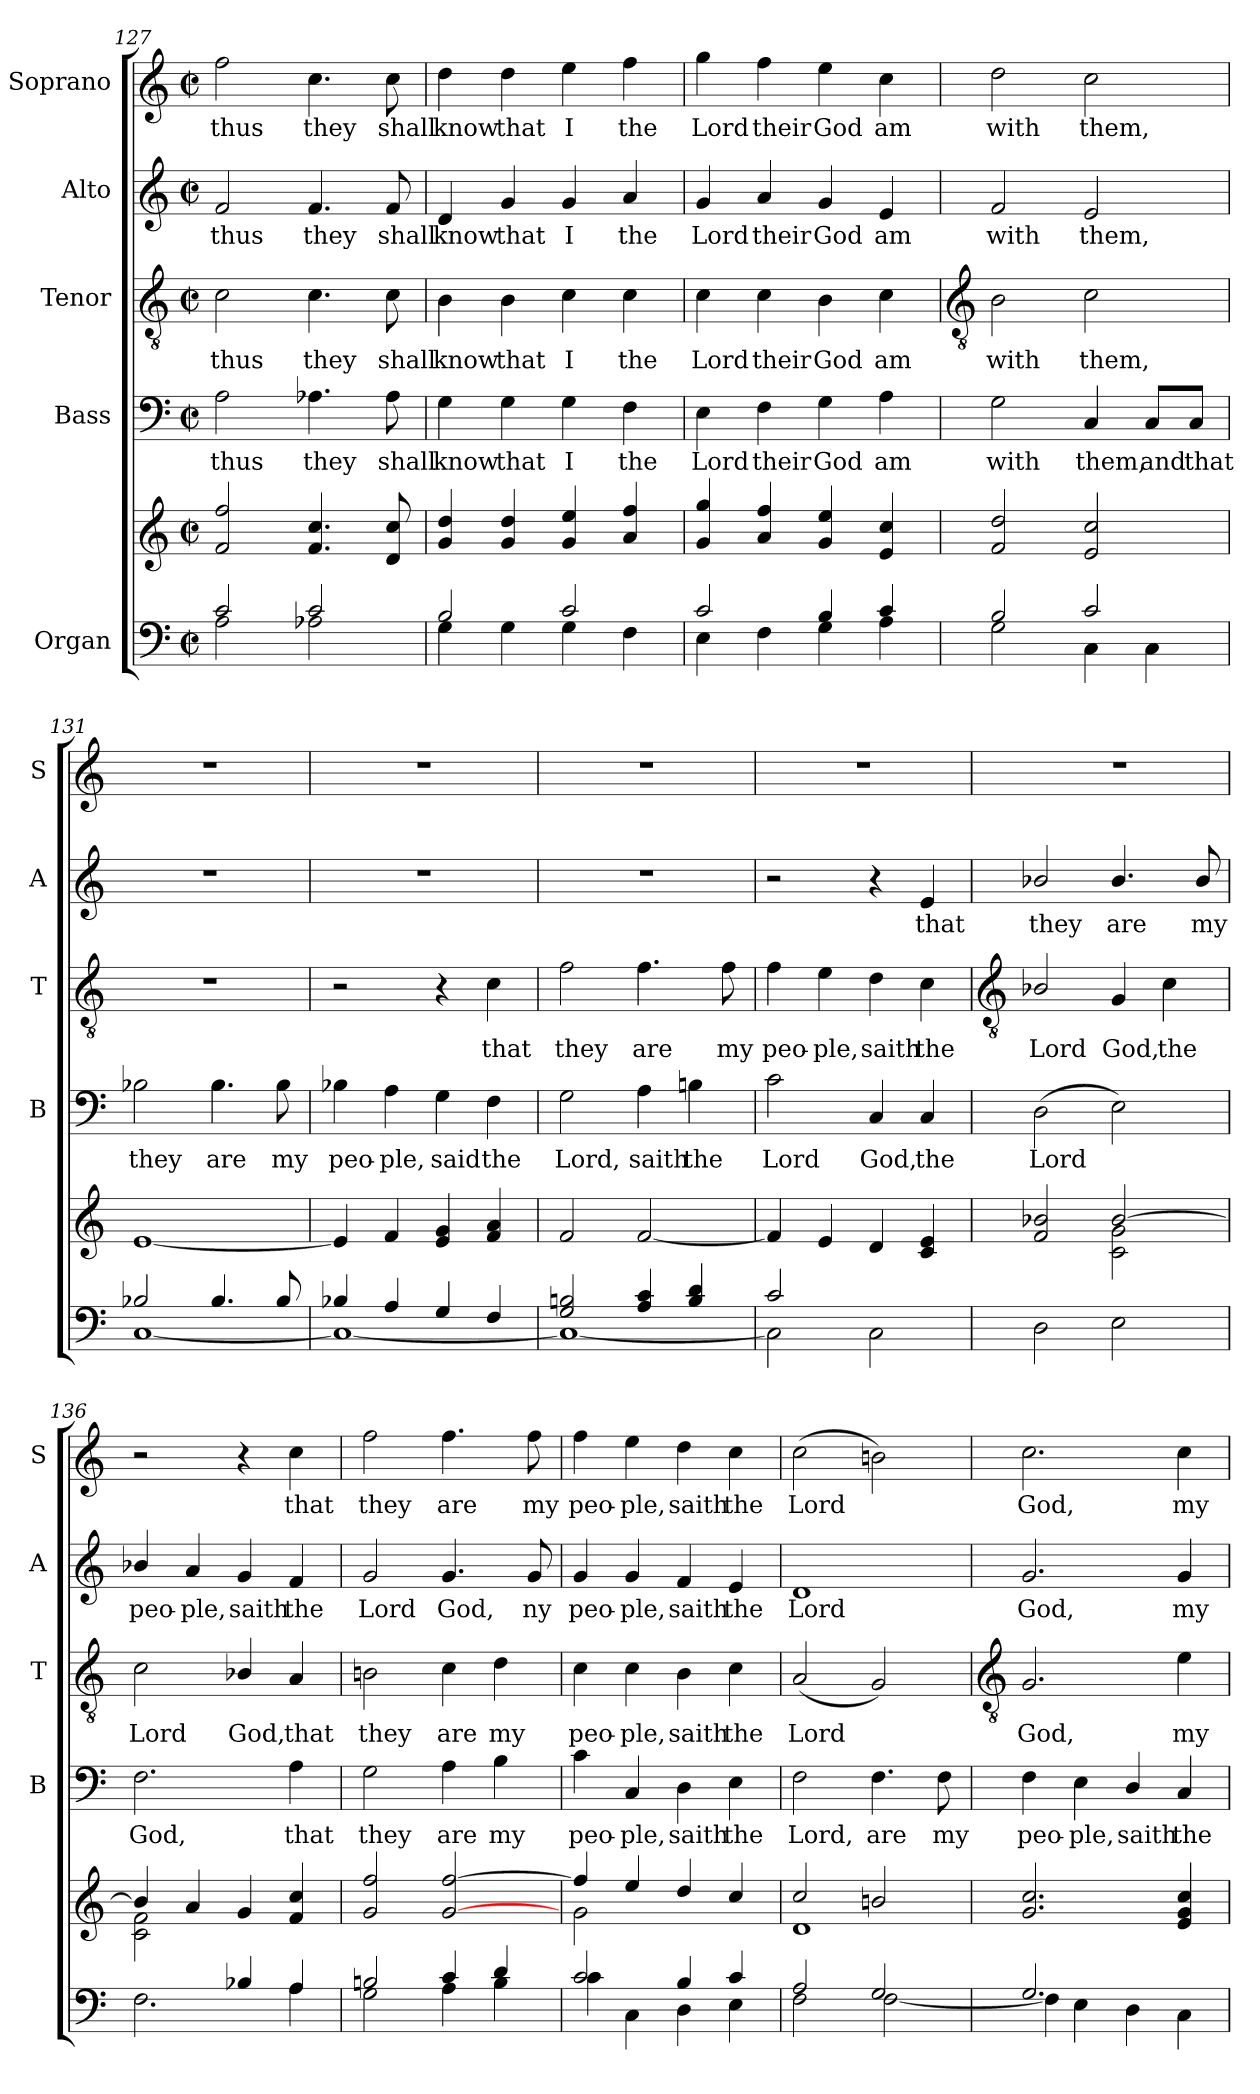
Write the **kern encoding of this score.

**kern	**kern	**kern	**text	**kern	**text	**kern	**text	**kern	**text
*part5	*part5	*part4	*part4	*part3	*part3	*part2	*part2	*part1	*part1
*staff6	*staff5	*staff4	*staff4	*staff3	*staff3	*staff2	*staff2	*staff1	*staff1
*I"Organ	*	*I"Bass	*	*I"Tenor	*	*I"Alto	*	*I"Soprano	*
*	*	*I'B	*	*I'T	*	*I'A	*	*I'S	*
*clefF4	*clefG2	*clefF4	*	*clefGv2	*	*clefG2	*	*clefG2	*
*k[]	*k[]	*k[]	*	*k[]	*	*k[]	*	*k[]	*
*C:	*C:	*C:	*	*C:	*	*C:	*	*C:	*
*M2/2	*M2/2	*M2/2	*	*M2/2	*	*M2/2	*	*M2/2	*
*met(c|)	*met(c|)	*met(c|)	*	*met(c|)	*	*met(c|)	*	*met(c|)	*
=127	=127	=127	=127	=127	=127	=127	=127	=127	=127
*^	*^	*	*	*	*	*	*	*	*
!	!	!	!	!	!LO:LY:b	!	!LO:LY:b	!	!LO:LY:b	!	!LO:LY:b
2c/	2A\	2f/ 2ff/	1ryy	2A	thus	2c	thus	2f	thus	2ff	thus
!	!	!	!	!	!LO:LY:b	!	!LO:LY:b	!	!LO:LY:b	!	!LO:LY:b
2c/	2A-X\	4.f/ 4.cc/	.	4.A-X	they	4.c	they	4.f	they	4.cc	they
!	!	!	!	!	!LO:LY:b	!	!LO:LY:b	!	!LO:LY:b	!	!LO:LY:b
.	.	8d/ 8cc/	.	8A-	shall	8c	shall	8f	shall	8cc	shall
=128	=128	=128	=128	=128	=128	=128	=128	=128	=128	=128	=128
!	!	!	!	!	!LO:LY:b	!	!LO:LY:b	!	!LO:LY:b	!	!LO:LY:b
2B/	4G\	4g/ 4dd/	1ryy	4G	know	4B	know	4d	know	4dd	know
!	!	!	!	!	!LO:LY:b	!	!LO:LY:b	!	!LO:LY:b	!	!LO:LY:b
.	4G\	4g/ 4dd/	.	4G	that	4B	that	4g	that	4dd	that
!	!	!	!	!	!LO:LY:b	!	!LO:LY:b	!	!LO:LY:b	!	!LO:LY:b
2c/	4G\	4g/ 4ee/	.	4G	I	4c	I	4g	I	4ee	I
!	!	!	!	!	!LO:LY:b	!	!LO:LY:b	!	!LO:LY:b	!	!LO:LY:b
.	4F\	4a/ 4ff/	.	4F	the	4c	the	4a	the	4ff	the
=129	=129	=129	=129	=129	=129	=129	=129	=129	=129	=129	=129
!	!	!	!	!	!LO:LY:b	!	!LO:LY:b	!	!LO:LY:b	!	!LO:LY:b
2c/	4E\	4g/ 4gg/	1ryy	4E	Lord	4c	Lord	4g	Lord	4gg	Lord
!	!	!	!	!	!LO:LY:b	!	!LO:LY:b	!	!LO:LY:b	!	!LO:LY:b
.	4F\	4a/ 4ff/	.	4F	their	4c	their	4a	their	4ff	their
!	!	!	!	!	!LO:LY:b	!	!LO:LY:b	!	!LO:LY:b	!	!LO:LY:b
4B/	4G\	4g/ 4ee/	.	4G	God	4B	God	4g	God	4ee	God
!	!	!	!	!	!LO:LY:b	!	!LO:LY:b	!	!LO:LY:b	!	!LO:LY:b
4c/	4A\	4e/ 4cc/	.	4A	am	4c	am	4e	am	4cc	am
*	*	*v	*v	*	*	*	*	*	*	*	*
!!LO:LB:g=z
=130	=130	=130	=130	=130	=130	=130	=130	=130	=130	=130
*	*	*	*	*	*clefGv2	*	*	*	*	*
!	!	!	!	!LO:LY:b	!	!LO:LY:b	!	!LO:LY:b	!	!LO:LY:b
2B/	2G\	2f 2dd	2G	with	2B	with	2f	with	2dd	with
!	!	!	!	!LO:LY:b	!	!LO:LY:b	!	!LO:LY:b	!	!LO:LY:b
2c/	4C\	2e 2cc	4C	them,	2c	them,	2e	them,	2cc	them,
!	!	!	!	!LO:LY:b	!	!	!	!	!	!
.	4C\	.	8C/L	and	.	.	.	.	.	.
!	!	!	!	!LO:LY:b	!	!	!	!	!	!
.	.	.	8C/J	that	.	.	.	.	.	.
=131	=131	=131	=131	=131	=131	=131	=131	=131	=131	=131
!	!	!	!	!LO:LY:b	!	!	!	!	!	!
2B-X/	[1C\	[1e	2B-X	they	1r	.	1r	.	1r	.
!	!	!	!	!LO:LY:b	!	!	!	!	!	!
4.B-/	.	.	4.B-	are	.	.	.	.	.	.
!	!	!	!	!LO:LY:b	!	!	!	!	!	!
8B-/	.	.	8B-	my	.	.	.	.	.	.
=132	=132	=132	=132	=132	=132	=132	=132	=132	=132	=132
!	!	!	!	!LO:LY:b	!	!	!	!	!	!
4B-X/	1C\_	4e]	4B-X	peo-	2r	.	1r	.	1r	.
!	!	!	!	!LO:LY:b	!	!	!	!	!	!
4A/	.	4f	4A	-ple,	.	.	.	.	.	.
!	!	!	!	!LO:LY:b	!	!	!	!	!	!
4G/	.	4e 4g	4G	said	4r	.	.	.	.	.
!	!	!	!	!LO:LY:b	!	!LO:LY:b	!	!	!	!
4F/	.	4f 4a	4F	the	4c	that	.	.	.	.
=133	=133	=133	=133	=133	=133	=133	=133	=133	=133	=133
!	!	!	!	!LO:LY:b	!	!LO:LY:b	!	!	!	!
2G/ 2Bn/	1C\_	2f	2G	Lord,	2f	they	1r	.	1r	.
!	!	!	!	!LO:LY:b	!	!LO:LY:b	!	!	!	!
4A/ 4c/	.	[2f	4A	saith	4.f	are	.	.	.	.
!	!	!	!	!LO:LY:b	!	!	!	!	!	!
4B/ 4d/	.	.	4Bn	the	.	.	.	.	.	.
!	!	!	!	!	!	!LO:LY:b	!	!	!	!
.	.	.	.	.	8f	my	.	.	.	.
=134	=134	=134	=134	=134	=134	=134	=134	=134	=134	=134
!	!	!	!	!LO:LY:b	!	!LO:LY:b	!	!	!	!
2c/	2C\]	4f]	2c	Lord	4f	peo-	2r	.	1r	.
!	!	!	!	!	!	!LO:LY:b	!	!	!	!
.	.	4e	.	.	4e	-ple,	.	.	.	.
!	!	!	!	!LO:LY:b	!	!LO:LY:b	!	!	!	!
2ryy	2C\	4d	4C	God,	4d	saith	4r	.	.	.
!	!	!	!	!LO:LY:b	!	!LO:LY:b	!	!LO:LY:b	!	!
.	.	4c 4e	4C	the	4c	the	4e	that	.	.
!!LO:LB:g=z
=135	=135	=135	=135	=135	=135	=135	=135	=135	=135	=135
*	*	*	*	*	*clefGv2	*	*	*	*	*
*	*	*^	*	*	*	*	*	*	*	*
!	!	!	!	!	!LO:LY:b	!	!LO:LY:b	!	!LO:LY:b	!	!
1ryy	2D\	2f/ 2b-X/	2ryy	(>2D	Lord	2B-X/	Lord	2b-X/	they	1r	.
!	!	!	!	!	!	!	!LO:LY:b	!	!LO:LY:b	!	!
.	2E\	[2b-/	2c\ 2g\	2E)	.	4G	God,	4.b-/	are	.	.
!	!	!	!	!	!	!	!LO:LY:b	!	!	!	!
.	.	.	.	.	.	4c	the	.	.	.	.
!	!	!	!	!	!	!	!	!	!LO:LY:b	!	!
.	.	.	.	.	.	.	.	8b-/	my	.	.
=136	=136	=136	=136	=136	=136	=136	=136	=136	=136	=136	=136
!	!	!	!	!	!LO:LY:b	!	!LO:LY:b	!	!LO:LY:b	!	!
2ryy	2.F\	4b-/]	2c\ 2f\	2.F	God,	2c	Lord	4b-X/	peo-	2r	.
!	!	!	!	!	!	!	!	!	!LO:LY:b	!	!
.	.	4a/	.	.	.	.	.	4a	-ple,	.	.
!	!	!	!	!	!	!	!LO:LY:b	!	!LO:LY:b	!	!
4B-X/	.	4g/	2ryy	.	.	4B-X/	God,	4g	saith	4r	.
!	!	!	!	!	!LO:LY:b	!	!LO:LY:b	!	!LO:LY:b	!	!LO:LY:b
4A/	4A\	4f/ 4cc/	.	4A	that	4A	that	4f	the	4cc	that
=137	=137	=137	=137	=137	=137	=137	=137	=137	=137	=137	=137
!	!	!	!	!	!LO:LY:b	!	!LO:LY:b	!	!LO:LY:b	!	!LO:LY:b
2Bn/	2G\	2g/ 2ff/	1ryy	2G	they	2Bn	they	2g	Lord	2ff	they
!	!	!	!	!	!LO:LY:b	!	!LO:LY:b	!	!LO:LY:b	!	!LO:LY:b
4c/	4A\	[2g/ [2ff/	.	4A	are	4c	are	4.g	God,	4.ff	are
!	!	!	!	!	!LO:LY:b	!	!LO:LY:b	!	!	!	!
4d/	4B\	.	.	4B	my	4d	my	.	.	.	.
!	!	!	!	!	!	!	!	!	!LO:LY:b	!	!LO:LY:b
.	.	.	.	.	.	.	.	8g	ny	8ff	my
=138	=138	=138	=138	=138	=138	=138	=138	=138	=138	=138	=138
!	!	!	!	!	!LO:LY:b	!	!LO:LY:b	!	!LO:LY:b	!	!LO:LY:b
2c/	4c\	4ff/]	2g\	4c	peo-	4c	peo-	4g	peo-	4ff	peo-
!	!	!	!	!	!LO:LY:b	!	!LO:LY:b	!	!LO:LY:b	!	!LO:LY:b
.	4C\	4ee/	.	4C	-ple,	4c	-ple,	4g	-ple,	4ee	-ple,
!	!	!	!	!	!LO:LY:b	!	!LO:LY:b	!	!LO:LY:b	!	!LO:LY:b
4B/	4D\	4dd/	2ryy	4D	saith	4B	saith	4f	saith	4dd	saith
!	!	!	!	!	!LO:LY:b	!	!LO:LY:b	!	!LO:LY:b	!	!LO:LY:b
4c/	4E\	4cc/	.	4E	the	4c	the	4e	the	4cc	the
=139	=139	=139	=139	=139	=139	=139	=139	=139	=139	=139	=139
!	!	!	!	!	!LO:LY:b	!	!LO:LY:b	!	!LO:LY:b	!	!LO:LY:b
2A/	2F\	2cc/	1d\	2F	Lord,	(<2A	Lord	1d	Lord	(>2cc	Lord
!	!	!	!	!	!LO:LY:b	!	!	!	!	!	!
2G/	[2F\	2bn/	.	4.F	are	2G)	.	.	.	2bn)	.
!	!	!	!	!	!LO:LY:b	!	!	!	!	!	!
.	.	.	.	8F	my	.	.	.	.	.	.
!!LO:LB:g=z
=140	=140	=140	=140	=140	=140	=140	=140	=140	=140	=140	=140
*	*	*	*	*	*	*clefGv2	*	*	*	*	*
!	!	!	!	!	!LO:LY:b	!	!LO:LY:b	!	!LO:LY:b	!	!LO:LY:b
2.G/	4F\]	2.g/ 2.cc/	1ryy	4F	peo-	2.G	God,	2.g	God,	2.cc	God,
!	!	!	!	!	!LO:LY:b	!	!	!	!	!	!
.	4E\	.	.	4E	-ple,	.	.	.	.	.	.
!	!	!	!	!	!LO:LY:b	!	!	!	!	!	!
.	4D\	.	.	4D/	saith	.	.	.	.	.	.
!	!	!	!	!	!LO:LY:b	!	!LO:LY:b	!	!LO:LY:b	!	!LO:LY:b
4ryy	4C\	4e/ 4g/ 4cc/	.	4C	the	4e	my	4g	my	4cc	my
*v	*v	*	*	*	*	*	*	*	*	*	*
*	*v	*v	*	*	*	*	*	*	*	*
=	=	=	=	=	=	=	=	=	=
*-	*-	*-	*-	*-	*-	*-	*-	*-	*-
